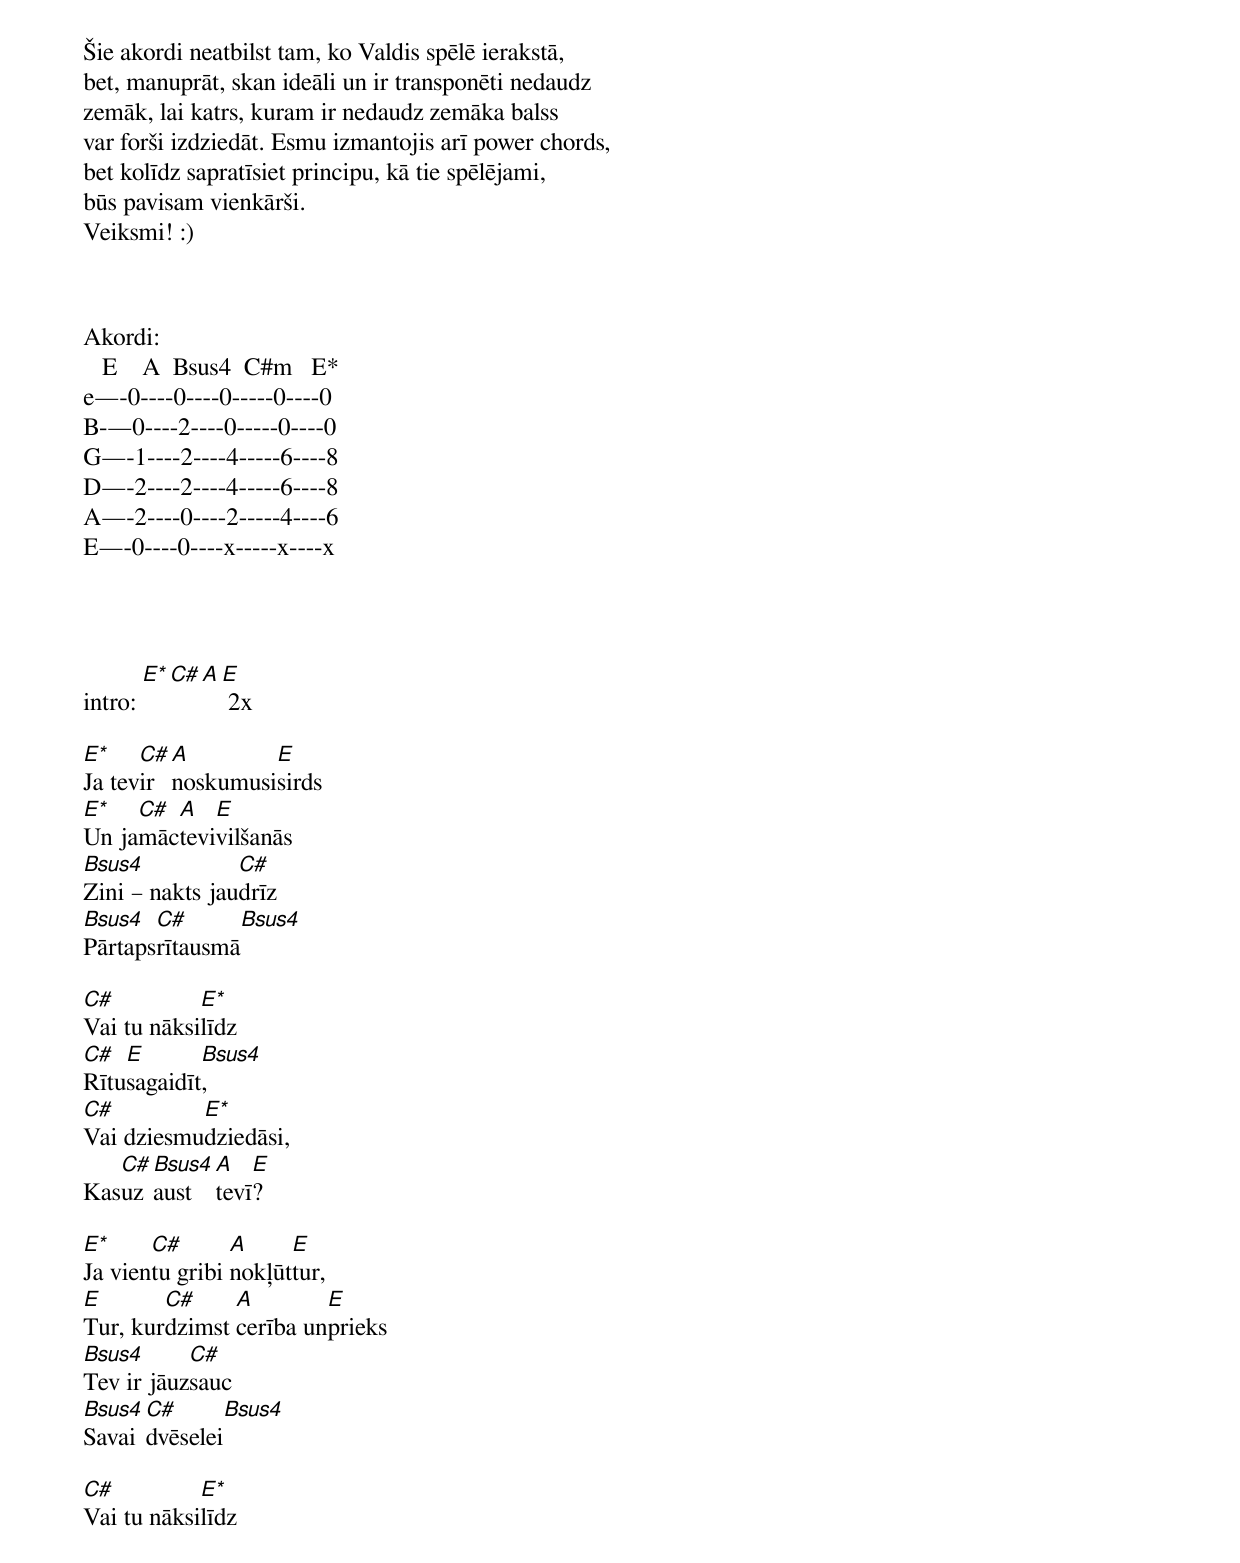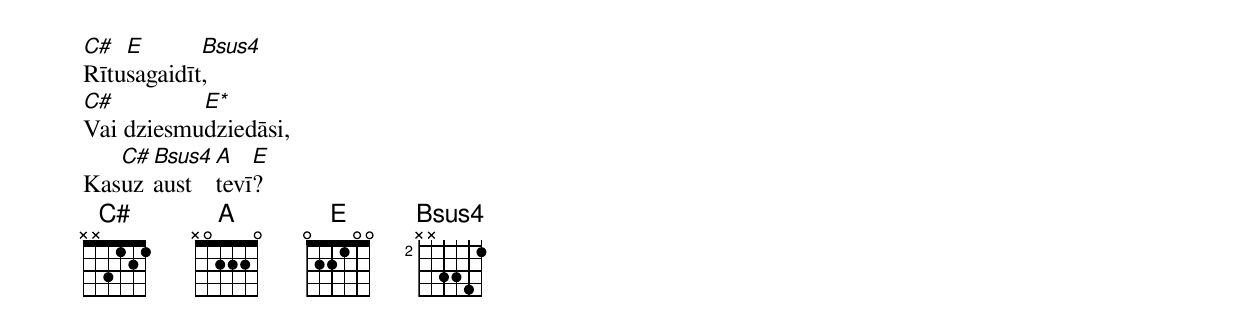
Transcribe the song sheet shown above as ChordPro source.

Šie akordi neatbilst tam, ko Valdis spēlē ierakstā,
bet, manuprāt, skan ideāli un ir transponēti nedaudz
zemāk, lai katrs, kuram ir nedaudz zemāka balss
var forši izdziedāt. Esmu izmantojis arī power chords,
bet kolīdz sapratīsiet principu, kā tie spēlējami,
būs pavisam vienkārši.
Veiksmi! :)



Akordi:
   E    A  Bsus4  C#m   E*
e—-0----0----0-----0----0
B-—0----2----0-----0----0
G—-1----2----4-----6----8
D—-2----2----4-----6----8
A—-2----0----2-----4----6
E—-0----0----x-----x----x




intro: [E*][C#][A][E] 2x

[E*]Ja tev[C#]ir[A]noskumusi[E]sirds
[E*]Un ja[C#]māc[A]tevi[E]vilšanās
[Bsus4]Zini – nakts jau[C#]drīz
[Bsus4]Pārtaps[C#]rītausmā[Bsus4]

[C#]Vai tu nāksi[E*]līdz
[C#]Rītu[E]sagaidīt[Bsus4],
[C#]Vai dziesmu[E*]dziedāsi,
Kas[C#]uz[Bsus4]aust[A]tevī[E]?

[E*]Ja vien[C#]tu gribi [A]nokļūt[E]tur,
[E]Tur, kur[C#]dzimst [A]cerība un[E]prieks
[Bsus4]Tev ir jāuz[C#]sauc
[Bsus4]Savai[C#]dvēselei[Bsus4]

[C#]Vai tu nāksi[E*]līdz
[C#]Rītu[E]sagaidīt[Bsus4],
[C#]Vai dziesmu[E*]dziedāsi,
Kas[C#]uz[Bsus4]aust[A]tevī[E]?
